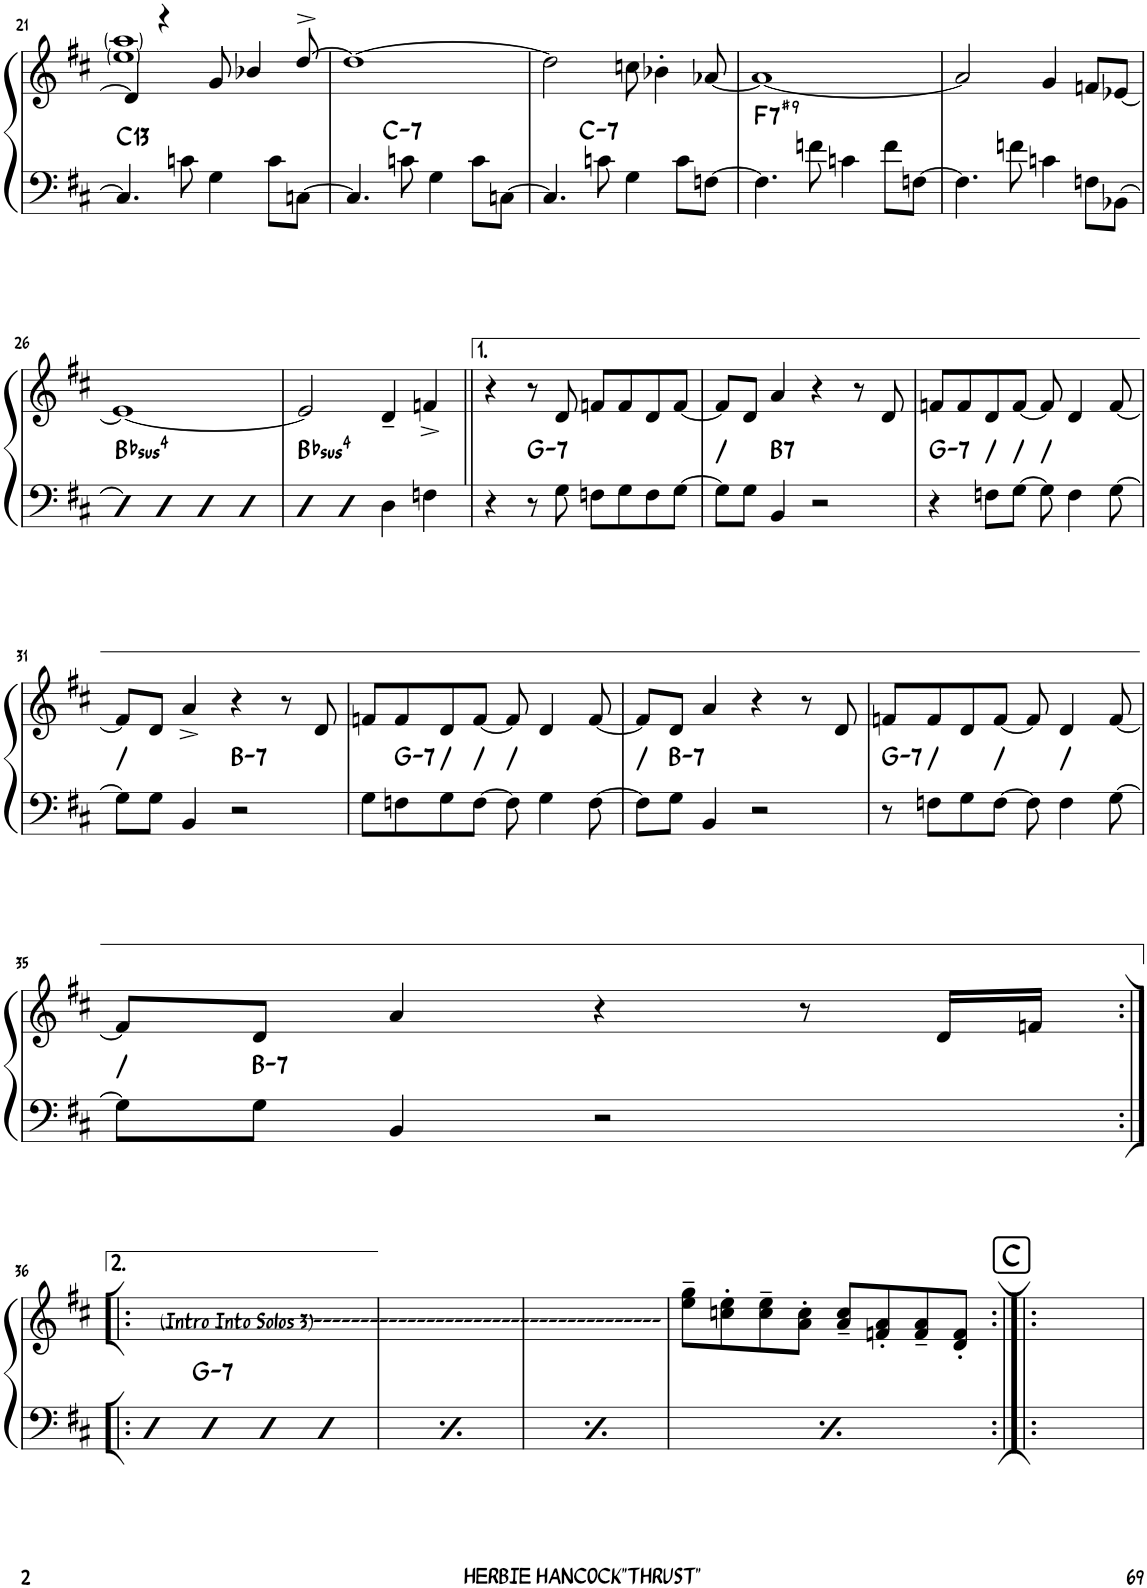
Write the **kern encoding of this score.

**kern	**kern	**harte
*part1	*part1	*part1
*staff2	*staff1	*
*I"Piano	*	*
*I'Pia.	*	*
!!LO:PB:g=z
*clefF4	*clefG2	*
*k[f#c#]	*k[f#c#]	*
*M4/4	*M4/4	*
=21	=21	=21
*	*^	*
!	!	!	!LO:H:kt=13
4.C/]	4d/]	1ee 1aa	C:9(11,13)
.	4r	.	.
8cn\	.	.	.
4G\	8g/	.	.
.	4b-X/	.	.
8c\L	.	.	.
[8Cn\J	[8dd^/	.	.
=22	=22	=22	=22
4.C/]	1dd_	4ryy	.
!	!	!	!LO:H:kt=7
.	.	2.ryy	C:min7
8cn\	.	.	.
4G\	.	.	.
8c\L	.	.	.
[8Cn\J	.	.	.
=23	=23	=23	=23
4.C/]	2dd\]	4ryy	.
!	!	!	!LO:H:kt=7
.	.	2.ryy	C:min7
8cn\	.	.	.
4G\	8ccn\	.	.
.	4b-X'\	.	.
8c\L	.	.	.
[8Fn\J	[8a-X/	.	.
=24	=24	=24	=24
!	!	!	!LO:H:kt=7
*	*v	*v	*
4.F\]	1a-_	F:7(#9)
8fn\	.	.
4cn\	.	.
8f\L	.	.
[8Fn\J	.	.
=25	=25	=25
4.F\]	2a-/]	.
8fn\	.	.
4cn\	4g/	.
8Fn\L	8fn/L	.
8BB-X\J	[8e-X/J	.
!!LO:LB:g=z
=26	=26	=26
!	!	!LO:H:kt=4
4D	1e-_	Bb:sus4
4D	.	.
4D	.	.
4D	.	.
=27	=27	=27
!	!	!LO:H:kt=4
4D	2e-/]	Bb:sus4
4D	.	.
4D\	4d~/	.
4Fn\	4fn^/	.
=28||	=28||	=28||
4r	4r	.
!	!	!LO:H:kt=7
8r	8r	G:min7
8G\	8d/	.
8Fn\L	8fn/L	.
8G\	8f/	.
8F\	8d/	.
[8G\J	[8f/J	.
=29	=29	=29
!	!	!LO:H:kt=/
8G\L]	8f/L]	N
8G\J	8d/J	.
!	!	!LO:H:kt=7
4BB/	4a/	B:7
2r	4r	.
.	8r	.
.	8d/	.
=30	=30	=30
!	!	!LO:H:kt=7
4r	8fn/L	G:min7
.	8f/	.
!	!	!LO:H:kt=/
8Fn\L	8d/	N
!	!	!LO:H:kt=/
[8G\J	[8f/J	N
!	!	!LO:H:kt=/
8G\]	8f/]	N
4F\	4d/	.
[8G\	[8f/	.
!!LO:LB:g=z
=31	=31	=31
!	!	!LO:H:kt=/
8G\L]	8f/L]	N
8G\J	8d/J	.
4BB/	4a^/	.
!	!	!LO:H:kt=7
2r	4r	B:min7
.	8r	.
.	8d/	.
=32	=32	=32
8G\L	8fn/L	.
!	!	!LO:H:kt=7
8Fn\	8f/	G:min7
!	!	!LO:H:kt=/
8G\	8d/	N
!	!	!LO:H:kt=/
[8F\J	[8f/J	N
!	!	!LO:H:kt=/
8F\]	8f/]	N
4G\	4d/	.
[8F\	[8f/	.
=33	=33	=33
!	!	!LO:H:kt=/
8F\L]	8f/L]	N
!	!	!LO:H:kt=7
8G\J	8d/J	B:min7
4BB/	4a/	.
2r	4r	.
.	8r	.
.	8d/	.
=34	=34	=34
!	!	!LO:H:kt=7
8r	8fn/L	G:min7
!	!	!LO:H:kt=/
8Fn\L	8f/	N
8G\	8d/	.
!	!	!LO:H:kt=/
[8F\J	[8f/J	N
8F\]	8f/]	.
!	!	!LO:H:kt=/
4F\	4d/	N
[8G\	[8f/	.
!!LO:LB:g=z
=35	=35	=35
!	!	!LO:H:kt=/
8G\L]	8f/L]	N
!	!	!LO:H:kt=7
8G\J	8d/J	B:min7
4BB/	4a/	.
2r	4r	.
.	8r	.
.	16d/LL	.
.	16fn/JJ	.
!!LO:LB:g=z
=36:|!|:	=36:|!|:	=36:|!|:
!	!LO:TX:a:t=(Intro Into Solos 3)-------------------------------------	!LO:H:kt=7
4D	1ryy	G:min7
4D	.	.
4D	.	.
4D	.	.
=37	=37	=37
!	!	!LO:H:kt=7
4D	1ryy	G:min7
4D	.	.
4D	.	.
4D	.	.
=38	=38	=38
!	!	!LO:H:kt=7
4D	1ryy	G:min7
4D	.	.
4D	.	.
4D	.	.
=39	=39	=39
!	!	!LO:H:kt=7
4D	8ee\~ 8gg\~L	G:min7
.	8ccn\' 8ee\'	.
4D	8cc\~ 8ee\~	.
.	8a\' 8cc\'J	.
4D	8a/~ 8cc/~L	.
.	8fn/' 8a/'	.
4D	8f/~ 8a/~	.
.	8d/' 8f/'J	.
!!LO:REH:place=s1:a:B:cj:fs=14:t=C
=40:|!|:	=40:|!|:	=40:|!|:
1ryy	1ryy	.
=	=	=
*-	*-	*-
